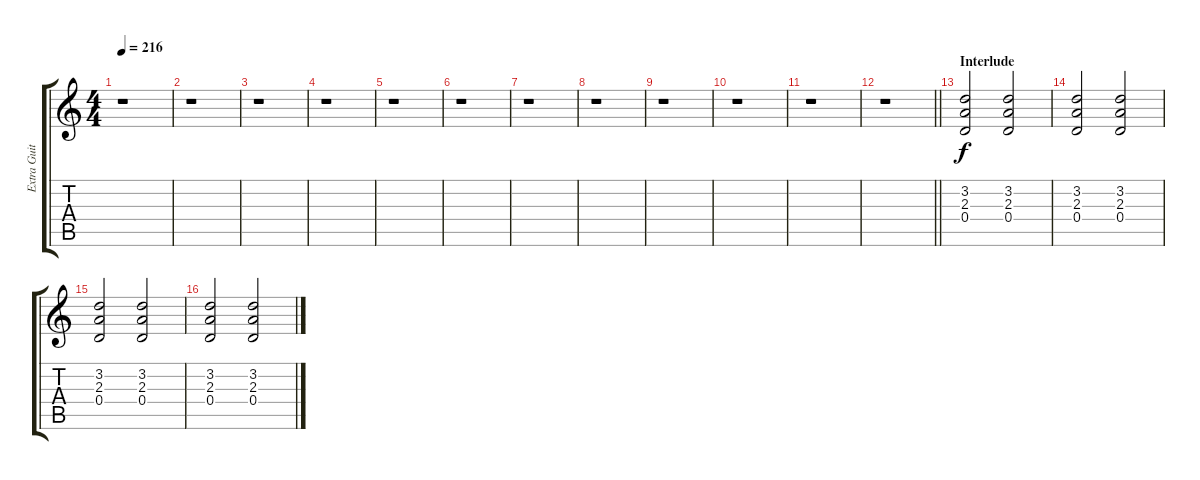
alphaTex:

\track ("Extra Guitar" "Extra Guit") {instrument electricguitarclean}
\staff {score tabs}
\tuning (E4 B3 G3 D3 A2 E2) {hide}
\ts (4 4)
\tempo 216
\clef g2
\ks c
r.1{dy f} |
r.1 |
r.1 |
r.1 |
r.1 |
r.1 |
r.1 |
r.1 |
r.1 |
r.1 |
r.1 |
\barLineRight lightlight
r.1 |
\section ("" "Interlude")
(3.2 2.3 0.4).2 (3.2 2.3 0.4).2 |
(3.2 2.3 0.4).2 (3.2 2.3 0.4).2 |
(3.2 2.3 0.4).2 (3.2 2.3 0.4).2 |
(3.2 2.3 0.4).2 (3.2 2.3 0.4).2
